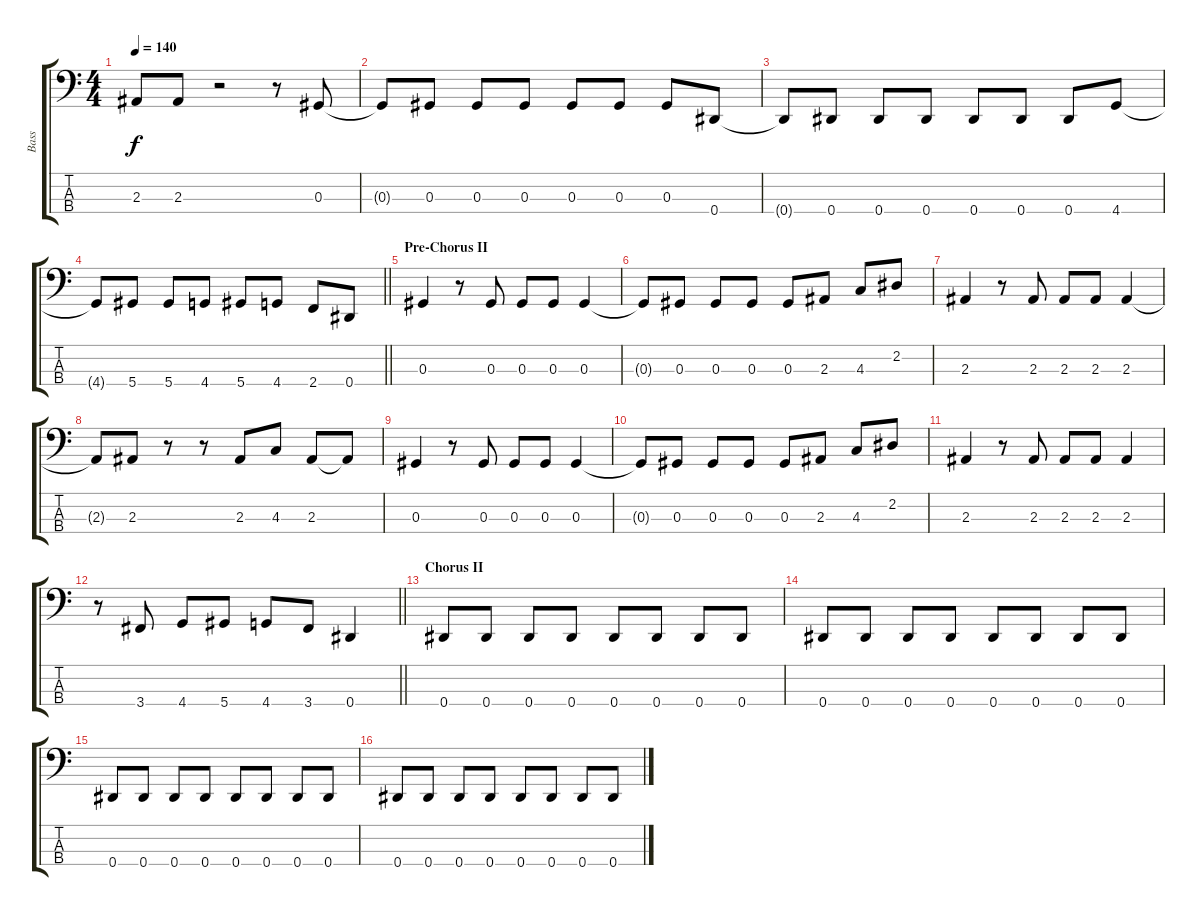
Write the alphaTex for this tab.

\track ("Bass" "Bass") {instrument electricbassfinger}
\staff {score tabs}
\tuning (Gb2 Db2 Ab1 Eb1) {hide}
\ts (4 4)
\tempo 140
\clef f4
\ks c
2.3{t}.8{dy f} 2.3.8 r.2 r.8 0.3.8 |
0.3{t}.8 0.3.8 0.3.8 0.3.8 0.3.8 0.3.8 0.3.8 0.4.8 |
0.4{t}.8 0.4.8 0.4.8 0.4.8 0.4.8 0.4.8 0.4.8 4.4.8 |
\barLineRight lightlight
4.4{t}.8 5.4.8 5.4.8 4.4.8 5.4.8 4.4.8 2.4.8 0.4.8 |
\section ("" "Pre-Chorus II")
0.3.4 r.8 0.3.8 0.3.8 0.3.8 0.3.4 |
0.3{t}.8 0.3.8 0.3.8 0.3.8 0.3.8 2.3.8 4.3.8 2.2.8 |
2.3.4 r.8 2.3.8 2.3.8 2.3.8 2.3.4 |
2.3{t}.8 2.3.8 r.8 r.8 2.3.8 4.3.8 2.3.8 2.3{t}.8 |
0.3.4 r.8 0.3.8 0.3.8 0.3.8 0.3.4 |
0.3{t}.8 0.3.8 0.3.8 0.3.8 0.3.8 2.3.8 4.3.8 2.2.8 |
2.3.4 r.8 2.3.8 2.3.8 2.3.8 2.3.4 |
\barLineRight lightlight
r.8 3.4.8 4.4.8 5.4.8 4.4.8 3.4.8 0.4.4 |
\section ("" "Chorus II")
0.4.8 0.4.8 0.4.8 0.4.8 0.4.8 0.4.8 0.4.8 0.4.8 |
0.4.8 0.4.8 0.4.8 0.4.8 0.4.8 0.4.8 0.4.8 0.4.8 |
0.4.8 0.4.8 0.4.8 0.4.8 0.4.8 0.4.8 0.4.8 0.4.8 |
0.4.8 0.4.8 0.4.8 0.4.8 0.4.8 0.4.8 0.4.8 0.4.8
